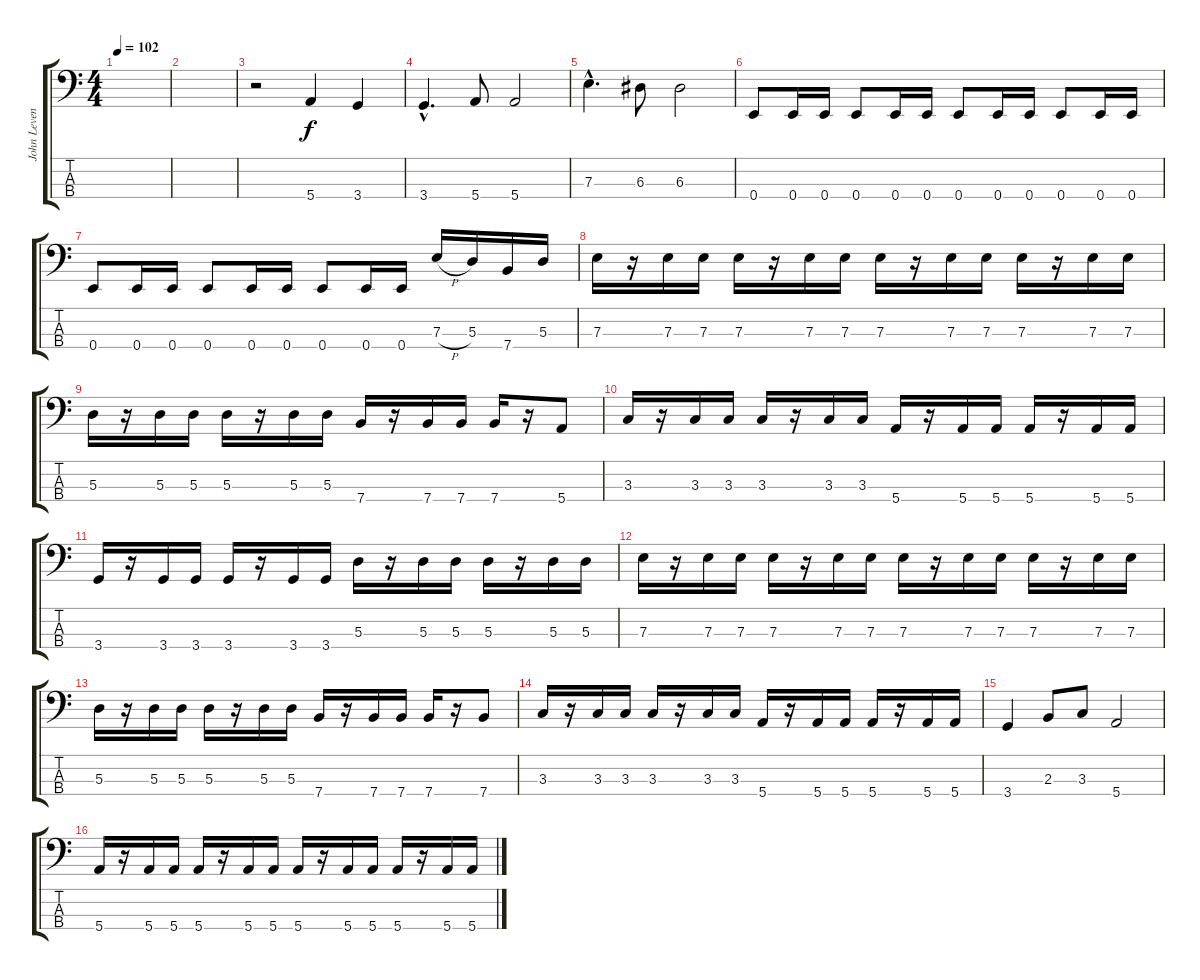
\track ("John Leven" "John Leven") {instrument electricbasspick}
\staff {score tabs}
\tuning (G2 D2 A1 E1) {hide}
\ts (4 4)
\tempo 102
\clef f4
\ks c
|
|
r.2 5.4.4 3.4.4 |
3.4{hac}.4{d} 5.4.8 5.4.2 |
7.3{hac}.4{d} 6.3.8 6.3.2 |
0.4.8 0.4.16 0.4.16 0.4.8 0.4.16 0.4.16 0.4.8 0.4.16 0.4.16 0.4.8 0.4.16 0.4.16 |
0.4.8 0.4.16 0.4.16 0.4.8 0.4.16 0.4.16 0.4.8 0.4.16 0.4.16 7.3{h}.16 5.3.16 7.4.16 5.3.16 |
7.3.16 r.16 7.3.16 7.3.16 7.3.16 r.16 7.3.16 7.3.16 7.3.16 r.16 7.3.16 7.3.16 7.3.16 r.16 7.3.16 7.3.16 |
5.3.16 r.16 5.3.16 5.3.16 5.3.16 r.16 5.3.16 5.3.16 7.4.16 r.16 7.4.16 7.4.16 7.4.16 r.16 5.4.8 |
3.3.16 r.16 3.3.16 3.3.16 3.3.16 r.16 3.3.16 3.3.16 5.4.16 r.16 5.4.16 5.4.16 5.4.16 r.16 5.4.16 5.4.16 |
3.4.16 r.16 3.4.16 3.4.16 3.4.16 r.16 3.4.16 3.4.16 5.3.16 r.16 5.3.16 5.3.16 5.3.16 r.16 5.3.16 5.3.16 |
7.3.16 r.16 7.3.16 7.3.16 7.3.16 r.16 7.3.16 7.3.16 7.3.16 r.16 7.3.16 7.3.16 7.3.16 r.16 7.3.16 7.3.16 |
5.3.16 r.16 5.3.16 5.3.16 5.3.16 r.16 5.3.16 5.3.16 7.4.16 r.16 7.4.16 7.4.16 7.4.16 r.16 7.4.8 |
3.3.16 r.16 3.3.16 3.3.16 3.3.16 r.16 3.3.16 3.3.16 5.4.16 r.16 5.4.16 5.4.16 5.4.16 r.16 5.4.16 5.4.16 |
3.4.4 2.3.8 3.3.8 5.4.2 |
5.4.16 r.16 5.4.16 5.4.16 5.4.16 r.16 5.4.16 5.4.16 5.4.16 r.16 5.4.16 5.4.16 5.4.16 r.16 5.4.16 5.4.16
